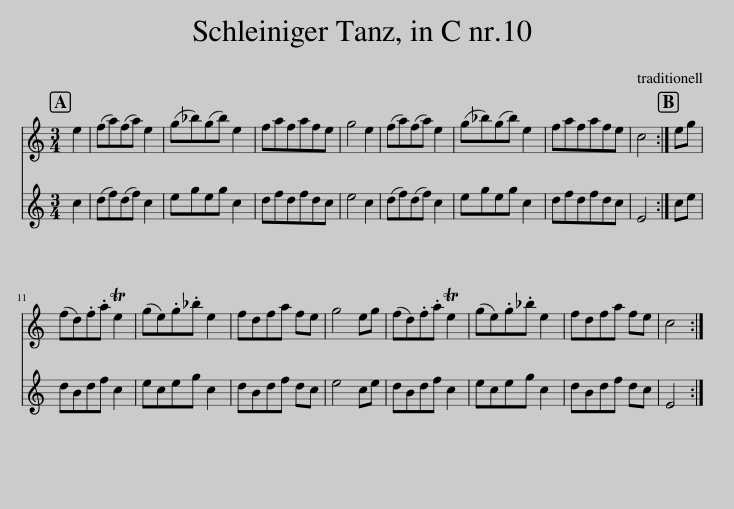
X:1
%%score 1 2
L:1/8
M:3/4
I:linebreak $
K:C
V:1 treble
V:2 treble
V:1
 e2 | (fa)(fa) e2 | (g_b)(gb) e2 | fafafe | g4 e2 | %5
 (fa)(fa) e2 | (g_b)(gb) e2 | fafafe | c4 :| eg |$ %10
 (fd).f.a Te2 | (ge).g._b e2 | fdfa fe | g4 eg | (fd).f.a Te2 | %15
 (ge).g._b e2 | fdfa fe | c4 :| %18
V:2
 c2 | (df)(df) c2 | egeg c2 | dfdfdc | e4 c2 | %5
 (df)(df) c2 | egeg c2 | dfdfdc | E4 :| ce |$ %10
 dBdf c2 | eceg c2 | dBdf dc | e4 ce | dBdf c2 | %15
 eceg c2 | dBdf dc | E4 :| %18
